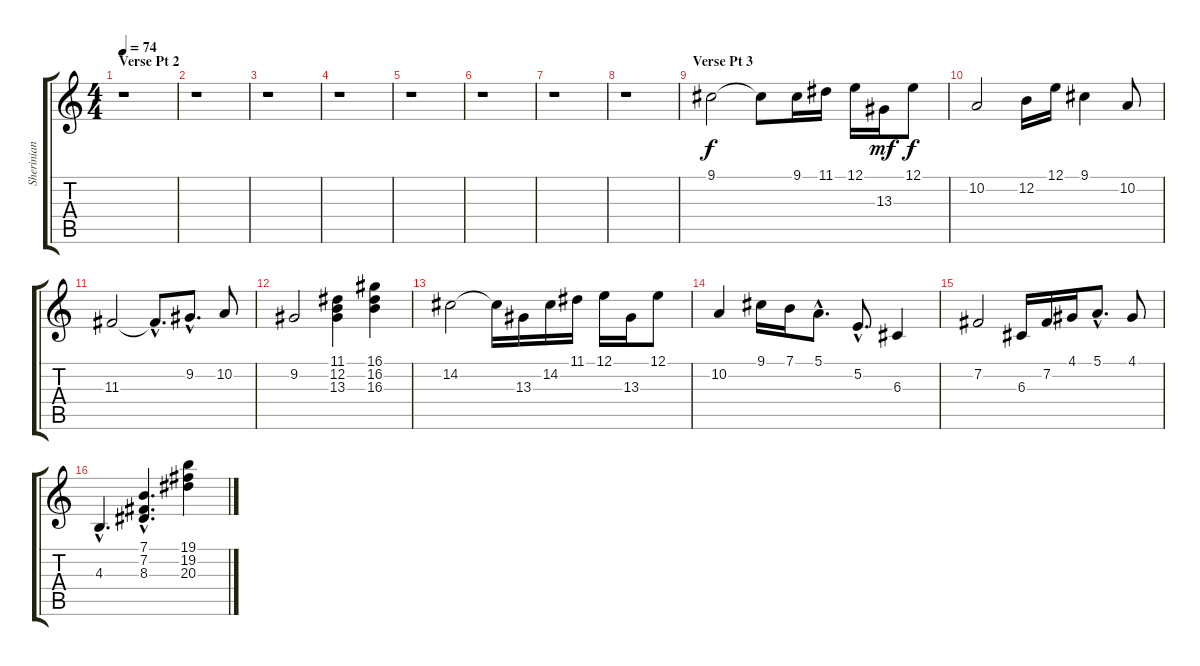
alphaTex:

\track ("Sherinian - Piano" "Sherinian ") {instrument acousticgrandpiano}
\staff {score tabs}
\tuning (E4 B3 G3 D3 A2 E2) {hide}
\ts (4 4)
\section ("" "Verse Pt 2")
\tempo 74
\clef g2
\ks c
r.1{dy f} |
r.1 |
r.1 |
r.1 |
r.1 |
r.1 |
r.1 |
r.1 |
\section ("" "Verse Pt 3")
9.1.2 9.1{t}.8 9.1.16 11.1.16 12.1.16 13.3.16{dy mf} 12.1.8{dy f} |
10.2.2 12.2.16 12.1.16 9.1.4 10.2.8 |
11.3.2 11.3{hac t}.8{d} 9.2{hac}.8{d} 10.2.8 |
9.2.2 (11.1 12.2 13.3).4 (16.1 16.2 16.3).4 |
14.2.2 14.2{t}.16 13.3.16 14.2.16 11.1.16 12.1.16 13.3.16 12.1.8 |
10.2.4 9.1.16 7.1.16 5.1{hac}.8{d} 5.2{hac}.8{d} 6.3.4 |
7.2.2 6.3.16 7.2.16 4.1.16 5.1{hac}.8{d} 4.1.8 |
4.3{hac}.4{d} (7.1{hac} 7.2{hac} 8.3{hac}).4{d} (19.1 19.2 20.3).4
